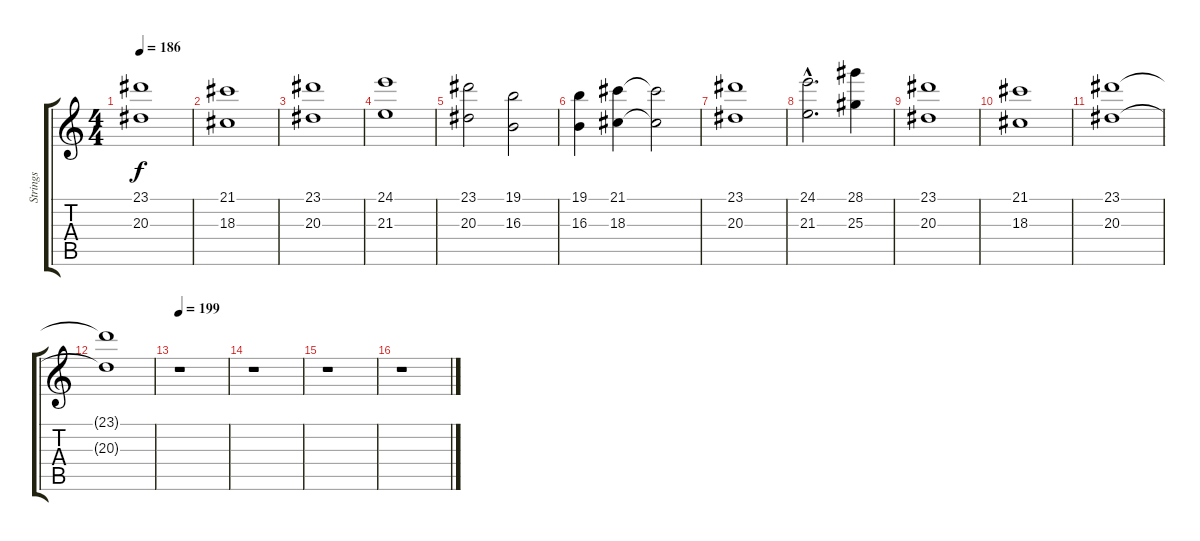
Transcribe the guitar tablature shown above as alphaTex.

\track ("Strings" "Strings") {instrument stringensemble1}
\staff {score tabs}
\tuning (E4 B3 G3 D3 A2 E2) {hide}
\ts (4 4)
\tempo 186
\clef g2
\ks c
(23.1 20.3).1{dy f} |
(21.1 18.3).1 |
(23.1 20.3).1 |
\section ("" "")
(24.1 21.3).1 |
(23.1 20.3).2 (19.1 16.3).2 |
(19.1 16.3).4 (21.1 18.3).4 (21.1{t} 18.3{t}).2 |
(23.1 20.3).1 |
(24.1{hac} 21.3{hac}).2{d} (28.1 25.3).4 |
(23.1 20.3).1 |
(21.1 18.3).1 |
(23.1 20.3).1 |
(23.1{t} 20.3{t}).1 |
\section ("" "")
\tempo 199
r.1 |
r.1 |
r.1 |
r.1
